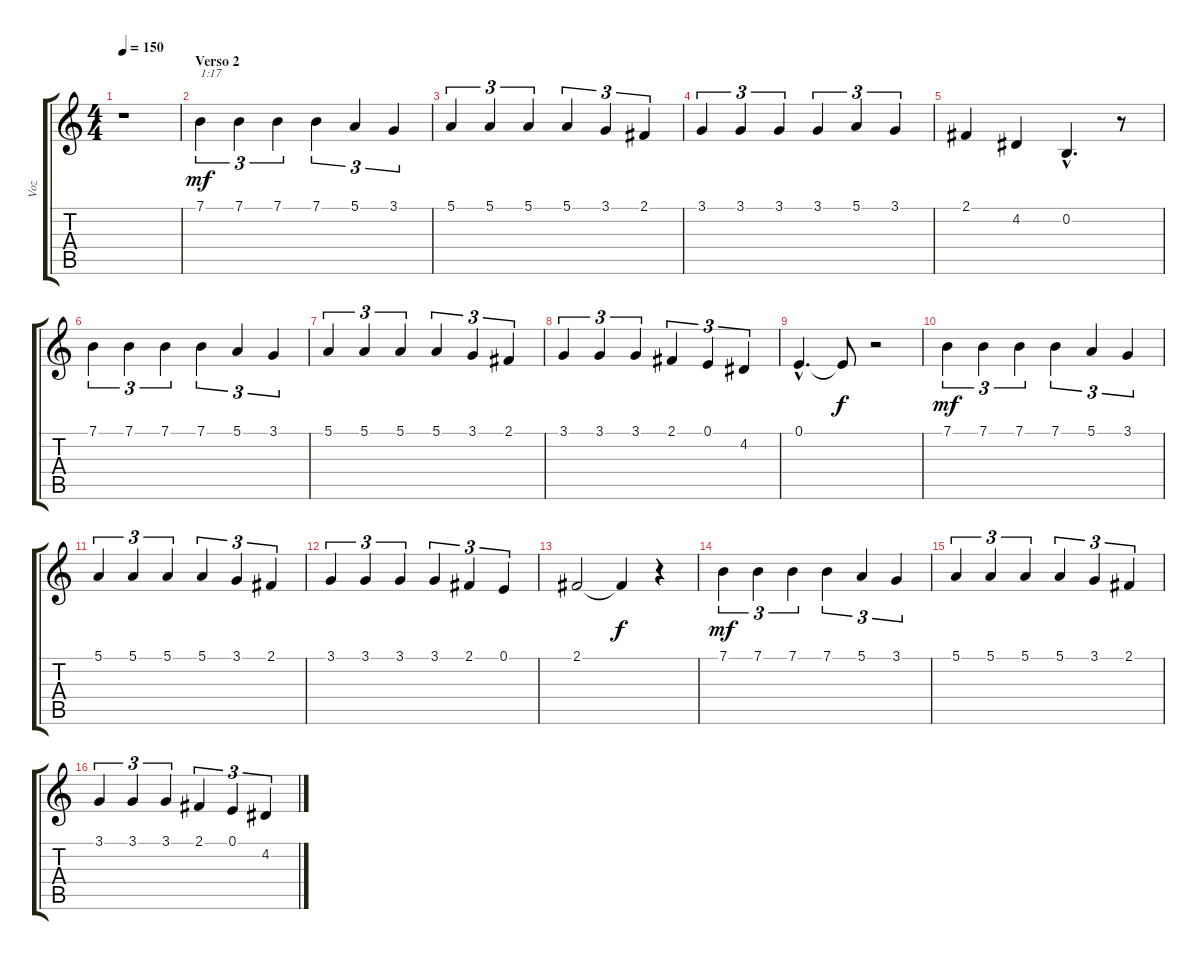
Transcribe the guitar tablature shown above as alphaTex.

\track ("Voz" "Voz") {instrument voiceoohs}
\staff {score tabs}
\tuning (E4 B3 G3 D3 A2 E2) {hide}
\ts (4 4)
\tempo 150
\clef g2
\ks c
r.1{dy f} |
\section ("" "Verso 2")
7.1.4{tu (3 2) txt "1:17" dy mf} 7.1.4{tu (3 2)} 7.1.4{tu (3 2)} 7.1.4{tu (3 2)} 5.1.4{tu (3 2)} 3.1.4{tu (3 2)} |
5.1.4{tu (3 2)} 5.1.4{tu (3 2)} 5.1.4{tu (3 2)} 5.1.4{tu (3 2)} 3.1.4{tu (3 2)} 2.1.4{tu (3 2)} |
3.1.4{tu (3 2)} 3.1.4{tu (3 2)} 3.1.4{tu (3 2)} 3.1.4{tu (3 2)} 5.1.4{tu (3 2)} 3.1.4{tu (3 2)} |
2.1.4 4.2.4 0.2{hac}.4{d} r.8 |
7.1.4{tu (3 2)} 7.1.4{tu (3 2)} 7.1.4{tu (3 2)} 7.1.4{tu (3 2)} 5.1.4{tu (3 2)} 3.1.4{tu (3 2)} |
5.1.4{tu (3 2)} 5.1.4{tu (3 2)} 5.1.4{tu (3 2)} 5.1.4{tu (3 2)} 3.1.4{tu (3 2)} 2.1.4{tu (3 2)} |
3.1.4{tu (3 2)} 3.1.4{tu (3 2)} 3.1.4{tu (3 2)} 2.1.4{tu (3 2)} 0.1.4{tu (3 2)} 4.2.4{tu (3 2)} |
0.1{hac}.4{d} 0.1{t}.8{dy f} r.2 |
7.1.4{tu (3 2) dy mf} 7.1.4{tu (3 2)} 7.1.4{tu (3 2)} 7.1.4{tu (3 2)} 5.1.4{tu (3 2)} 3.1.4{tu (3 2)} |
5.1.4{tu (3 2)} 5.1.4{tu (3 2)} 5.1.4{tu (3 2)} 5.1.4{tu (3 2)} 3.1.4{tu (3 2)} 2.1.4{tu (3 2)} |
3.1.4{tu (3 2)} 3.1.4{tu (3 2)} 3.1.4{tu (3 2)} 3.1.4{tu (3 2)} 2.1.4{tu (3 2)} 0.1.4{tu (3 2)} |
2.1.2 2.1{t}.4{dy f} r.4 |
7.1.4{tu (3 2) dy mf} 7.1.4{tu (3 2)} 7.1.4{tu (3 2)} 7.1.4{tu (3 2)} 5.1.4{tu (3 2)} 3.1.4{tu (3 2)} |
5.1.4{tu (3 2)} 5.1.4{tu (3 2)} 5.1.4{tu (3 2)} 5.1.4{tu (3 2)} 3.1.4{tu (3 2)} 2.1.4{tu (3 2)} |
3.1.4{tu (3 2)} 3.1.4{tu (3 2)} 3.1.4{tu (3 2)} 2.1.4{tu (3 2)} 0.1.4{tu (3 2)} 4.2.4{tu (3 2)}
